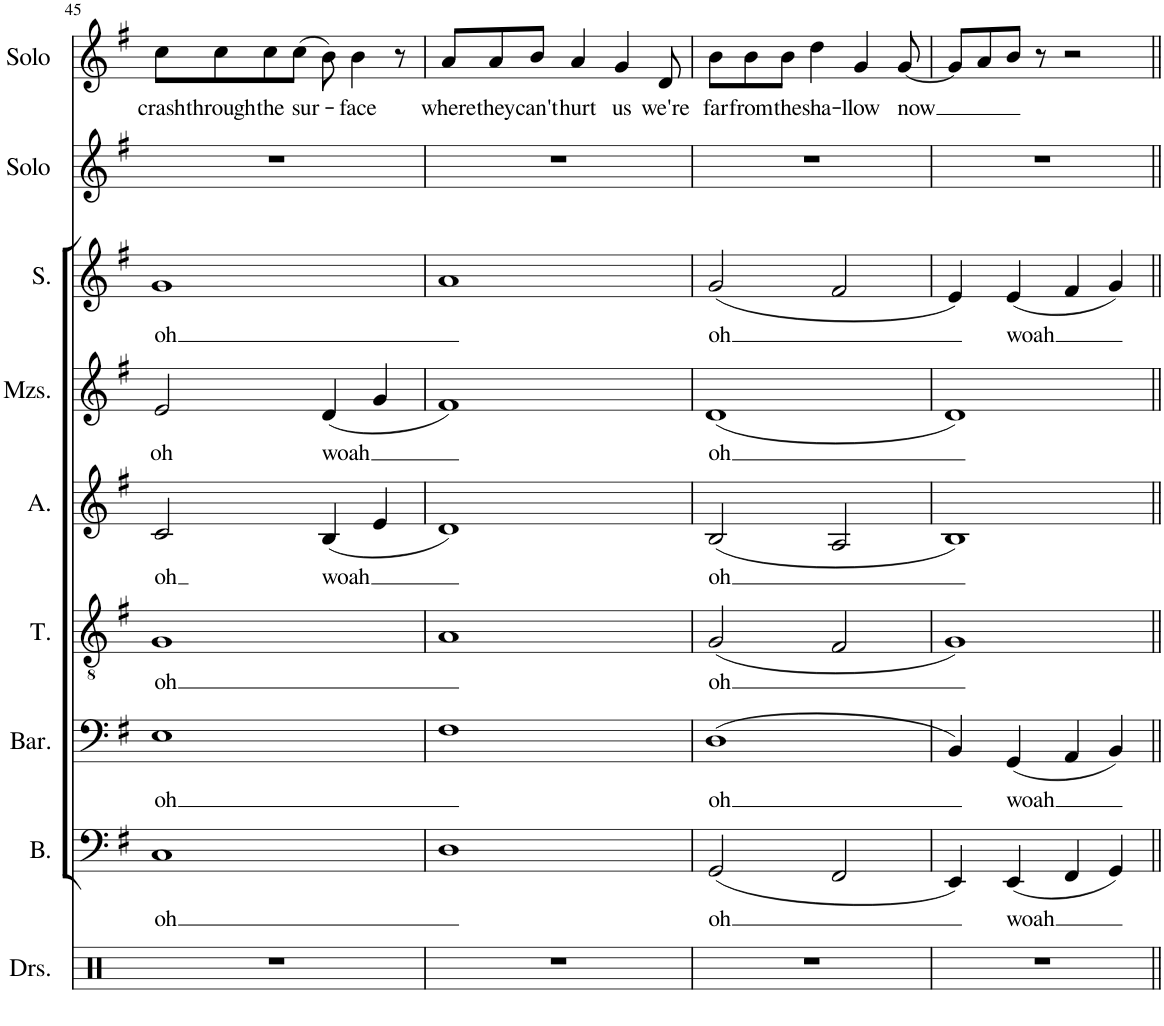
**kern	**kern	**text	**kern	**text	**kern	**text	**kern	**text	**kern	**text	**kern	**text	**kern	**kern	**text
*part9	*part8	*part8	*part7	*part7	*part6	*part6	*part5	*part5	*part4	*part4	*part3	*part3	*part2	*part1	*part1
*staff9	*staff8	*staff8	*staff7	*staff7	*staff6	*staff6	*staff5	*staff5	*staff4	*staff4	*staff3	*staff3	*staff2	*staff1	*staff1
*I"Drumset	*I"Bass	*	*I"Baritone	*	*I"Tenor	*	*I"Alto	*	*I"Mezzo-soprano	*	*I"Soprano	*	*I"Solo	*I"Solo	*
*I'Drs.	*I'B.	*	*I'Bar.	*	*I'T.	*	*I'A.	*	*I'Mzs.	*	*I'S.	*	*I'Solo	*I'Solo	*
!!LO:PB:g=z
*clefX	*clefF4	*	*clefF4	*	*clefGv2	*	*clefG2	*	*clefG2	*	*clefG2	*	*clefG2	*clefG2	*
*k[]	*k[f#]	*	*k[f#]	*	*k[f#]	*	*k[f#]	*	*k[f#]	*	*k[f#]	*	*k[f#]	*k[f#]	*
*M4/4	*M4/4	*	*M4/4	*	*M4/4	*	*M4/4	*	*M4/4	*	*M4/4	*	*M4/4	*M4/4	*
=45	=45	=45	=45	=45	=45	=45	=45	=45	=45	=45	=45	=45	=45	=45	=45
!	!	!LO:LY:b	!	!LO:LY:b	!	!LO:LY:b	!	!LO:LY:b	!	!LO:LY:b	!	!LO:LY:b	!	!	!LO:LY:b
1r	1C	oh	1E	oh	1G	oh	2c/	oh	2e/	oh	1g	oh	1r	8cc\L	crash
!	!	!	!	!	!	!	!	!	!	!	!	!	!	!	!LO:LY:b
.	.	.	.	.	.	.	.	.	.	.	.	.	.	8cc\	through
!	!	!	!	!	!	!	!	!	!	!	!	!	!	!	!LO:LY:b
.	.	.	.	.	.	.	.	.	.	.	.	.	.	8cc\	the
!	!	!	!	!	!	!	!	!	!	!	!	!	!	!	!LO:LY:b
.	.	.	.	.	.	.	.	.	.	.	.	.	.	(8cc\J	sur-
!	!	!	!	!	!	!	!	!LO:LY:b	!	!LO:LY:b	!	!	!	!	!
.	.	.	.	.	.	.	(4B/	woah	(4d/	woah	.	.	.	8b\)	.
!	!	!	!	!	!	!	!	!	!	!	!	!	!	!	!LO:LY:b
.	.	.	.	.	.	.	.	.	.	.	.	.	.	4b\	-face
.	.	.	.	.	.	.	4e/	.	4g/	.	.	.	.	.	.
.	.	.	.	.	.	.	.	.	.	.	.	.	.	8r	.
=46	=46	=46	=46	=46	=46	=46	=46	=46	=46	=46	=46	=46	=46	=46	=46
!	!	!	!	!	!	!	!	!	!	!	!	!	!	!	!LO:LY:b
1r	1D	.	1F#	.	1A	.	1d)	.	1f#)	.	1a	.	1r	8a/L	where
!	!	!	!	!	!	!	!	!	!	!	!	!	!	!	!LO:LY:b
.	.	.	.	.	.	.	.	.	.	.	.	.	.	8a/	they
!	!	!	!	!	!	!	!	!	!	!	!	!	!	!	!LO:LY:b
.	.	.	.	.	.	.	.	.	.	.	.	.	.	8b/J	can't
!	!	!	!	!	!	!	!	!	!	!	!	!	!	!	!LO:LY:b
.	.	.	.	.	.	.	.	.	.	.	.	.	.	4a/	hurt
!	!	!	!	!	!	!	!	!	!	!	!	!	!	!	!LO:LY:b
.	.	.	.	.	.	.	.	.	.	.	.	.	.	4g/	us
!	!	!	!	!	!	!	!	!	!	!	!	!	!	!	!LO:LY:b
.	.	.	.	.	.	.	.	.	.	.	.	.	.	8d/	we're
=47	=47	=47	=47	=47	=47	=47	=47	=47	=47	=47	=47	=47	=47	=47	=47
!	!	!LO:LY:b	!	!LO:LY:b	!	!LO:LY:b	!	!LO:LY:b	!	!LO:LY:b	!	!LO:LY:b	!	!	!LO:LY:b
1r	(2GG/	oh	(1D	oh	(2G/	oh	(2B/	oh	(1d	oh	(2g/	oh	1r	8b\L	far
!	!	!	!	!	!	!	!	!	!	!	!	!	!	!	!LO:LY:b
.	.	.	.	.	.	.	.	.	.	.	.	.	.	8b\	from
!	!	!	!	!	!	!	!	!	!	!	!	!	!	!	!LO:LY:b
.	.	.	.	.	.	.	.	.	.	.	.	.	.	8b\J	the
!	!	!	!	!	!	!	!	!	!	!	!	!	!	!	!LO:LY:b
.	.	.	.	.	.	.	.	.	.	.	.	.	.	4dd\	sha-
.	2FF#/	.	.	.	2F#/	.	2A/	.	.	.	2f#/	.	.	.	.
!	!	!	!	!	!	!	!	!	!	!	!	!	!	!	!LO:LY:b
.	.	.	.	.	.	.	.	.	.	.	.	.	.	4g/	-llow
!	!	!	!	!	!	!	!	!	!	!	!	!	!	!	!LO:LY:b
.	.	.	.	.	.	.	.	.	.	.	.	.	.	[8g/	now
=48	=48	=48	=48	=48	=48	=48	=48	=48	=48	=48	=48	=48	=48	=48	=48
1r	4EE/)	.	4BB/)	.	1G)	.	1B)	.	1d)	.	4e/)	.	1r	8g/L]	.
.	.	.	.	.	.	.	.	.	.	.	.	.	.	8a/	.
!	!	!LO:LY:b	!	!LO:LY:b	!	!	!	!	!	!	!	!LO:LY:b	!	!	!
.	(4EE/	woah	(4GG/	woah	.	.	.	.	.	.	(4e/	woah	.	8b/J	.
.	.	.	.	.	.	.	.	.	.	.	.	.	.	8r	.
.	4FF#/	.	4AA/	.	.	.	.	.	.	.	4f#/	.	.	2r	.
.	4GG/)	.	4BB/)	.	.	.	.	.	.	.	4g/)	.	.	.	.
=||	=||	=||	=||	=||	=||	=||	=||	=||	=||	=||	=||	=||	=||	=||	=||
*-	*-	*-	*-	*-	*-	*-	*-	*-	*-	*-	*-	*-	*-	*-	*-
